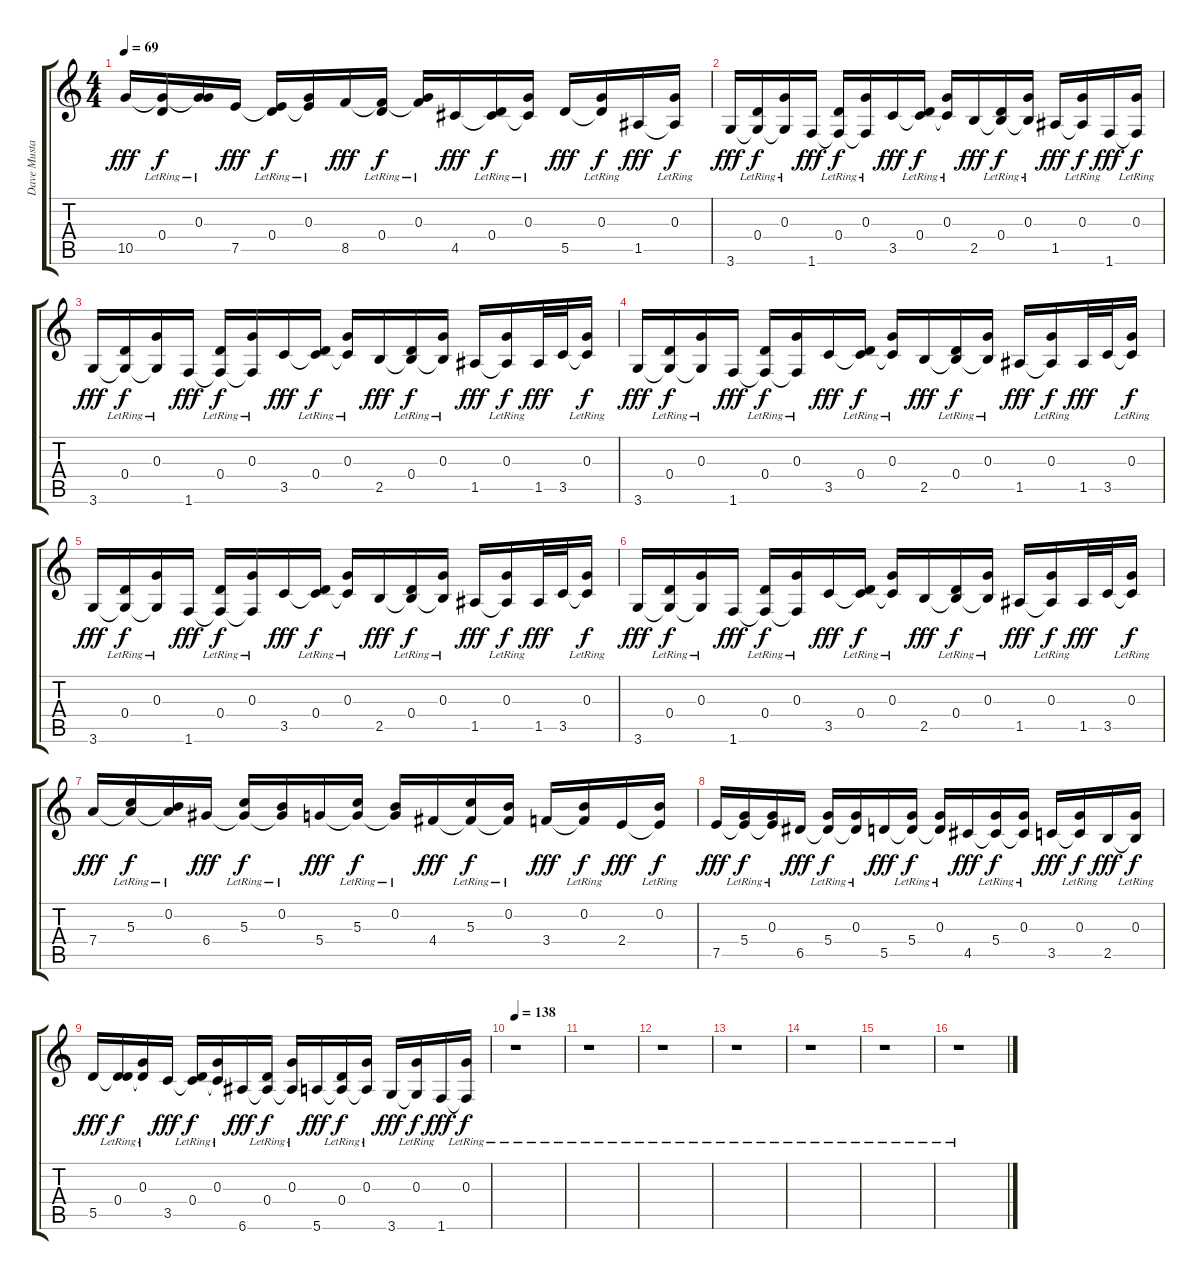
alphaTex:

\track ("Dave Mustaine Acoustic" "Dave Musta") {instrument acousticguitarsteel}
\staff {score tabs}
\tuning (E4 B3 G3 D3 A2 E2) {hide}
\ts (4 4)
\tempo 69
\clef g2
\ks c
10.5.16{dy fff} (0.4{lr} 10.5{t}).16{dy f} (0.3{lr} 10.5{t}).16 7.5.16{dy fff} (0.4{lr} 7.5{t}).16{dy f} (0.3{lr} 7.5{t}).16 8.5.16{dy fff} (0.4{lr} 8.5{t}).16{dy f} (0.3{lr} 8.5{t}).16 4.5.16{dy fff} (0.4{lr} 4.5{t}).16{dy f} (0.3{lr} 4.5{t}).16 5.5.16{dy fff} (0.3{lr} 5.5{t}).16{dy f} 1.5.16{dy fff} (0.3{lr} 1.5{t}).16{dy f} |
3.6.16{dy fff} (0.4{lr} 3.6{t}).16{dy f} (0.3{lr} 3.6{t}).16 1.6.16{dy fff} (0.4{lr} 1.6{t}).16{dy f} (0.3{lr} 1.6{t}).16 3.5.16{dy fff} (0.4{lr} 3.5{t}).16{dy f} (0.3{lr} 3.5{t}).16 2.5.16{dy fff} (0.4{lr} 2.5{t}).16{dy f} (0.3{lr} 2.5{t}).16 1.5.16{dy fff} (0.3{lr} 1.5{t}).16{dy f} 1.6.16{dy fff} (0.3{lr} 1.6{t}).16{dy f} |
3.6.16{dy fff} (0.4{lr} 3.6{t}).16{dy f} (0.3{lr} 3.6{t}).16 1.6.16{dy fff} (0.4{lr} 1.6{t}).16{dy f} (0.3{lr} 1.6{t}).16 3.5.16{dy fff} (0.4{lr} 3.5{t}).16{dy f} (0.3{lr} 3.5{t}).16 2.5.16{dy fff} (0.4{lr} 2.5{t}).16{dy f} (0.3{lr} 2.5{t}).16 1.5.16{dy fff} (0.3{lr} 1.5{t}).16{dy f} 1.5.32{dy fff} 3.5.32 (0.3{lr} 3.5{t}).16{dy f} |
3.6.16{dy fff} (0.4{lr} 3.6{t}).16{dy f} (0.3{lr} 3.6{t}).16 1.6.16{dy fff} (0.4{lr} 1.6{t}).16{dy f} (0.3{lr} 1.6{t}).16 3.5.16{dy fff} (0.4{lr} 3.5{t}).16{dy f} (0.3{lr} 3.5{t}).16 2.5.16{dy fff} (0.4{lr} 2.5{t}).16{dy f} (0.3{lr} 2.5{t}).16 1.5.16{dy fff} (0.3{lr} 1.5{t}).16{dy f} 1.5.32{dy fff} 3.5.32 (0.3{lr} 3.5{t}).16{dy f} |
3.6.16{dy fff} (0.4{lr} 3.6{t}).16{dy f} (0.3{lr} 3.6{t}).16 1.6.16{dy fff} (0.4{lr} 1.6{t}).16{dy f} (0.3{lr} 1.6{t}).16 3.5.16{dy fff} (0.4{lr} 3.5{t}).16{dy f} (0.3{lr} 3.5{t}).16 2.5.16{dy fff} (0.4{lr} 2.5{t}).16{dy f} (0.3{lr} 2.5{t}).16 1.5.16{dy fff} (0.3{lr} 1.5{t}).16{dy f} 1.5.32{dy fff} 3.5.32 (0.3{lr} 3.5{t}).16{dy f} |
3.6.16{dy fff} (0.4{lr} 3.6{t}).16{dy f} (0.3{lr} 3.6{t}).16 1.6.16{dy fff} (0.4{lr} 1.6{t}).16{dy f} (0.3{lr} 1.6{t}).16 3.5.16{dy fff} (0.4{lr} 3.5{t}).16{dy f} (0.3{lr} 3.5{t}).16 2.5.16{dy fff} (0.4{lr} 2.5{t}).16{dy f} (0.3{lr} 2.5{t}).16 1.5.16{dy fff} (0.3{lr} 1.5{t}).16{dy f} 1.5.32{dy fff} 3.5.32 (0.3{lr} 3.5{t}).16{dy f} |
7.4.16{dy fff} (5.3{lr} 7.4{t}).16{dy f} (0.2{lr} 7.4{t}).16 6.4.16{dy fff} (5.3{lr} 6.4{t}).16{dy f} (0.2{lr} 6.4{t}).16 5.4.16{dy fff} (5.3{lr} 5.4{t}).16{dy f} (0.2{lr} 5.4{t}).16 4.4.16{dy fff} (5.3{lr} 4.4{t}).16{dy f} (0.2{lr} 4.4{t}).16 3.4.16{dy fff} (0.2{lr} 3.4{t}).16{dy f} 2.4.16{dy fff} (0.2{lr} 2.4{t}).16{dy f} |
7.5.16{dy fff} (5.4{lr} 7.5{t}).16{dy f} (0.3{lr} 7.5{t}).16 6.5.16{dy fff} (5.4{lr} 6.5{t}).16{dy f} (0.3{lr} 6.5{t}).16 5.5.16{dy fff} (5.4{lr} 5.5{t}).16{dy f} (0.3{lr} 5.5{t}).16 4.5.16{dy fff} (5.4{lr} 4.5{t}).16{dy f} (0.3{lr} 4.5{t}).16 3.5.16{dy fff} (0.3{lr} 3.5{t}).16{dy f} 2.5.16{dy fff} (0.3{lr} 2.5{t}).16{dy f} |
5.5.16{dy fff} (0.4{lr} 5.5{t}).16{dy f} (0.3{lr} 5.5{t}).16 3.5.16{dy fff} (0.4{lr} 3.5{t}).16{dy f} (0.3{lr} 3.5{t}).16 6.6.16{dy fff} (0.4{lr} 6.6{t}).16{dy f} (0.3{lr} 6.6{t}).16 5.6.16{dy fff} (0.4{lr} 5.6{t}).16{dy f} (0.3{lr} 5.6{t}).16 3.6.16{dy fff} (0.3{lr} 3.6{t}).16{dy f} 1.6.16{dy fff} (0.3{lr} 1.6{t}).16{dy f} |
\tempo 138
r.1 |
r.1 |
r.1 |
r.1 |
r.1 |
r.1 |
r.1
